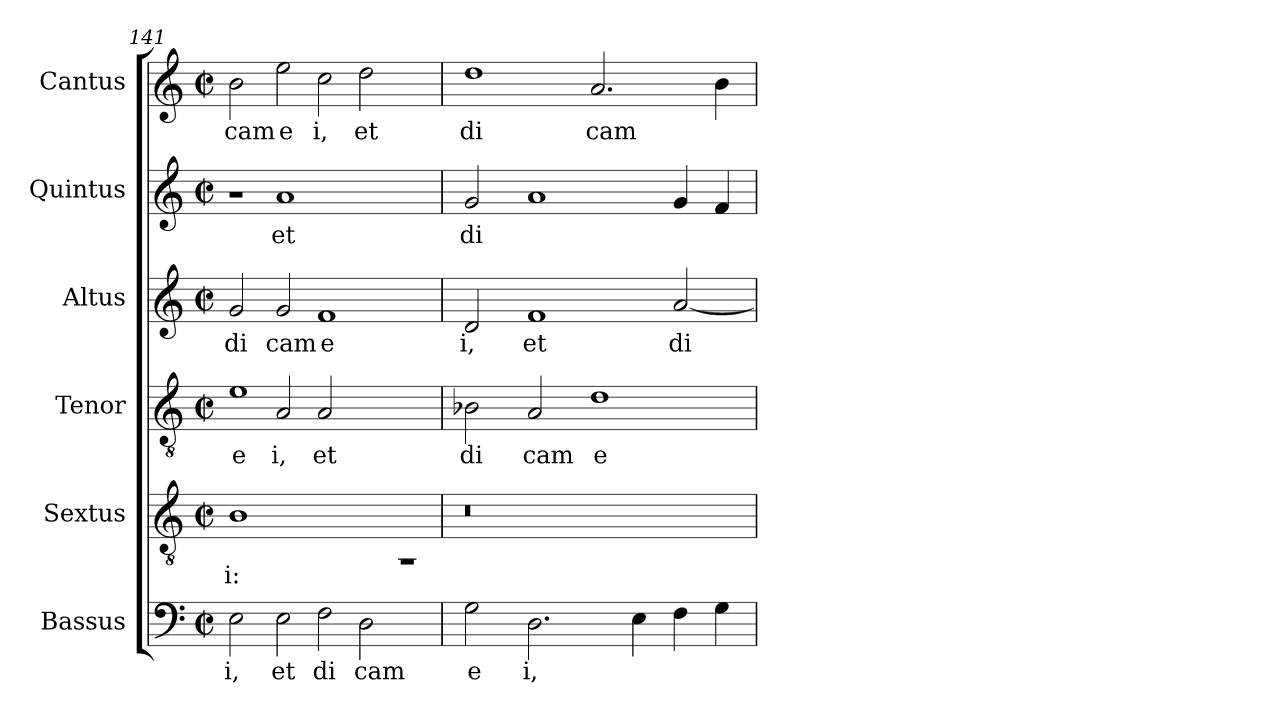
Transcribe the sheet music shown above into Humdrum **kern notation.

**kern	**text	**kern	**text	**kern	**text	**kern	**text	**kern	**text	**kern	**text
*part6	*part6	*part5	*part5	*part4	*part4	*part3	*part3	*part2	*part2	*part1	*part1
*staff6	*staff6	*staff5	*staff5	*staff4	*staff4	*staff3	*staff3	*staff2	*staff2	*staff1	*staff1
*I"Bassus	*	*I"Sextus	*	*I"Tenor	*	*I"Altus	*	*I"Quintus	*	*I"Cantus	*
*clefF4	*	*clefGv2	*	*clefGv2	*	*clefG2	*	*clefG2	*	*clefG2	*
*	*	*	*	*k[]	*	*k[]	*	*k[]	*	*	*
*	*	*	*	*C:	*	*C:	*	*C:	*	*	*
*M2/2	*	*M2/2	*	*M2/2	*	*M2/2	*	*M2/2	*	*M2/2	*
*met(c|)	*	*met(c|)	*	*met(c|)	*	*met(c|)	*	*met(c|)	*	*met(c|)	*
=141	=141	=141	=141	=141	=141	=141	=141	=141	=141	=141	=141
!LO:N:vis=2	!LO:LY:b:cj	!	!LO:LY:b:cj	!LO:N:vis=1	!LO:LY:b:cj	!LO:N:vis=2	!LO:LY:b:cj	!LO:N:vis=1	!	!LO:N:vis=2	!LO:LY:b:cj
4E\	i,	1B	-i:	4e	e	4g/	di	4ra	.	4b\	cam
!LO:N:vis=2	!LO:LY:b:cj	!	!	!LO:N:vis=2	!LO:LY:b:cj	!LO:N:vis=2	!LO:LY:b:cj	!LO:N:vis=1	!LO:LY:b:cj	!LO:N:vis=2	!LO:LY:b:cj
4E\	et	.	.	4A/	i,	4g/	cam	4a	et	4ee\	e
!LO:N:vis=2	!LO:LY:b:cj	!	!	!LO:N:vis=2	!LO:LY:b:cj	!LO:N:vis=1	!LO:LY:b:cj	!	!	!LO:N:vis=2	!LO:LY:b:cj
4F\	di	.	.	4A/	et	4f	e	2.ryy	.	4cc\	i,
!LO:N:vis=2	!LO:LY:b:cj	!	!	!	!	!	!	!	!	!LO:N:vis=2	!LO:LY:b:cj
4D\	cam	.	.	2ryy	.	2ryy	.	.	.	4dd\	et
!	!	!LO:N:vis=1	!	!	!	!	!	!	!	!	!
4ryy	.	4rAA	.	.	.	.	.	.	.	4ryy	.
=142	=142	=142	=142	=142	=142	=142	=142	=142	=142	=142	=142
!	!LO:LY:b:cj	!	!	!	!LO:LY:b:cj	!	!LO:LY:b:cj	!	!LO:LY:b:cj	!	!LO:LY:b:cj
2G\	e	0r	.	2B-X\	di	2d/	i,	2g/	di	1dd	di
!	!LO:LY:b:cj	!	!	!	!LO:LY:b:cj	!	!LO:LY:b:cj	!	!	!	!
2.D\	i,	.	.	2A/	cam	1f	et	1a	.	.	.
!	!	!	!	!	!LO:LY:b:cj	!	!	!	!	!	!LO:LY:b
.	.	.	.	1d	e	.	.	.	.	2.a/	cam
4E\	.	.	.	.	.	.	.	.	.	.	.
!	!	!	!	!	!	!	!LO:LY:b:cj	!	!	!	!
4F\	.	.	.	.	.	[<2a/	di	4g/	.	.	.
4G\	.	.	.	.	.	.	.	4f/	.	4b\	.
=	=	=	=	=	=	=	=	=	=	=	=
*-	*-	*-	*-	*-	*-	*-	*-	*-	*-	*-	*-
